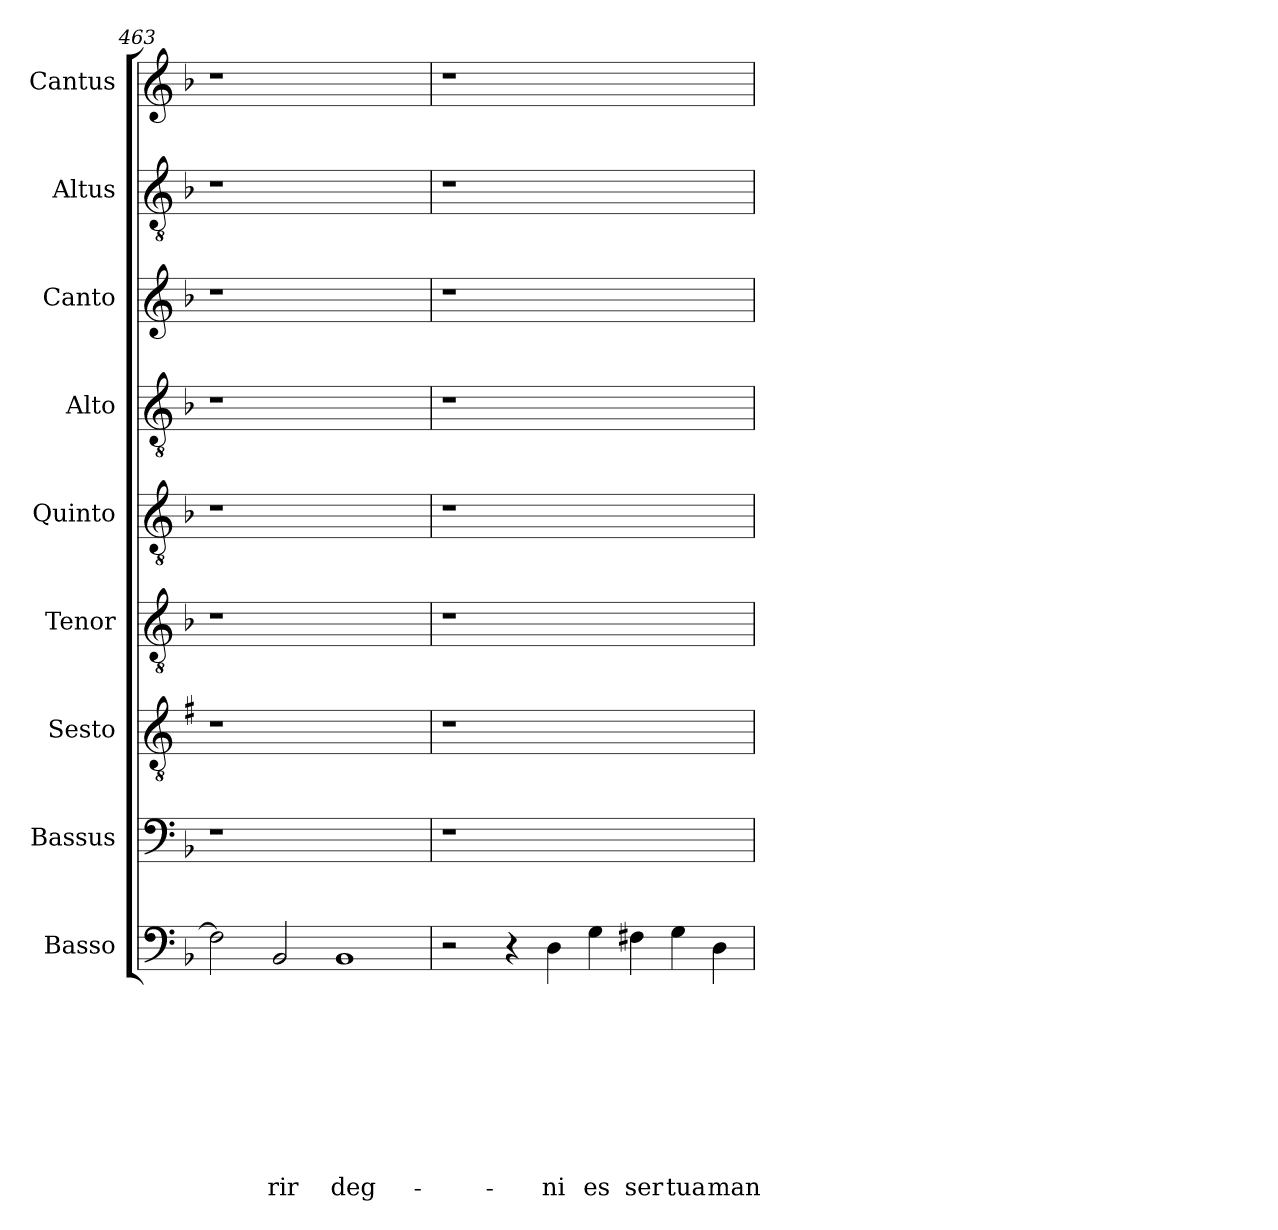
**kern	**text	**text	**text	**text	**text	**text	**text	**text	**text	**kern	**kern	**kern	**kern	**kern	**kern	**kern	**kern
*part9	*part9	*part9	*part9	*part9	*part9	*part9	*part9	*part9	*part9	*part8	*part7	*part6	*part5	*part4	*part3	*part2	*part1
*staff9	*staff9	*staff9	*staff9	*staff9	*staff9	*staff9	*staff9	*staff9	*staff9	*staff8	*staff7	*staff6	*staff5	*staff4	*staff3	*staff2	*staff1
*I"Basso	*	*	*	*	*	*	*	*	*	*I"Bassus	*I"Sesto	*I"Tenor	*I"Quinto	*I"Alto	*I"Canto	*I"Altus	*I"Cantus
*	*	*	*	*	*	*	*	*	*	*	*I'Sesto	*I'Tenor	*I'Quinto	*I'Alto	*I'Canto	*I'Altus	*I'Cantus
*clefF4	*	*	*	*	*	*	*	*	*	*clefF4	*clefGv2	*clefGv2	*clefGv2	*clefGv2	*clefG2	*clefGv2	*clefG2
*k[b-]	*	*	*	*	*	*	*	*	*	*k[b-]	*k[f#]	*k[b-]	*k[b-]	*k[b-]	*k[b-]	*k[b-]	*k[b-]
*F:	*	*	*	*	*	*	*	*	*	*F:	*G:	*F:	*F:	*F:	*F:	*F:	*F:
=463	=463	=463	=463	=463	=463	=463	=463	=463	=463	=463	=463	=463	=463	=463	=463	=463	=463
2F\]	.	.	.	.	.	.	.	.	.	1r	1r	1r	1r	1r	1r	1r	1r
!	!	!	!	!	!	!	!	!	!LO:LY:b	!	!	!	!	!	!	!	!
2BB-/	.	.	.	.	.	.	.	.	-rir	.	.	.	.	.	.	.	.
!	!	!	!	!	!	!	!	!	!LO:LY:b	!	!	!	!	!	!	!	!
1BB-	.	.	.	.	.	.	.	.	deg-	1ryy	1ryy	1ryy	1ryy	1ryy	1ryy	1ryy	1ryy
=464	=464	=464	=464	=464	=464	=464	=464	=464	=464	=464	=464	=464	=464	=464	=464	=464	=464
2r	.	.	.	.	.	.	.	.	.	1r	1r	1r	1r	1r	1r	1r	1r
4r	.	.	.	.	.	.	.	.	.	.	.	.	.	.	.	.	.
!	!	!	!	!	!	!	!	!	!LO:LY:b	!	!	!	!	!	!	!	!
4D\	.	.	.	.	.	.	.	.	-ni	.	.	.	.	.	.	.	.
!	!	!	!	!	!	!	!	!	!LO:LY:b	!	!	!	!	!	!	!	!
4G\	.	.	.	.	.	.	.	.	es	1ryy	1ryy	1ryy	1ryy	1ryy	1ryy	1ryy	1ryy
!	!	!	!	!	!	!	!	!	!LO:LY:b	!	!	!	!	!	!	!	!
4F#X\	.	.	.	.	.	.	.	.	ser	.	.	.	.	.	.	.	.
!	!	!	!	!	!	!	!	!	!LO:LY:b	!	!	!	!	!	!	!	!
4G\	.	.	.	.	.	.	.	.	tua	.	.	.	.	.	.	.	.
!	!	!	!	!	!	!	!	!	!LO:LY:b	!	!	!	!	!	!	!	!
4D\	.	.	.	.	.	.	.	.	man	.	.	.	.	.	.	.	.
=	=	=	=	=	=	=	=	=	=	=	=	=	=	=	=	=	=
*-	*-	*-	*-	*-	*-	*-	*-	*-	*-	*-	*-	*-	*-	*-	*-	*-	*-
